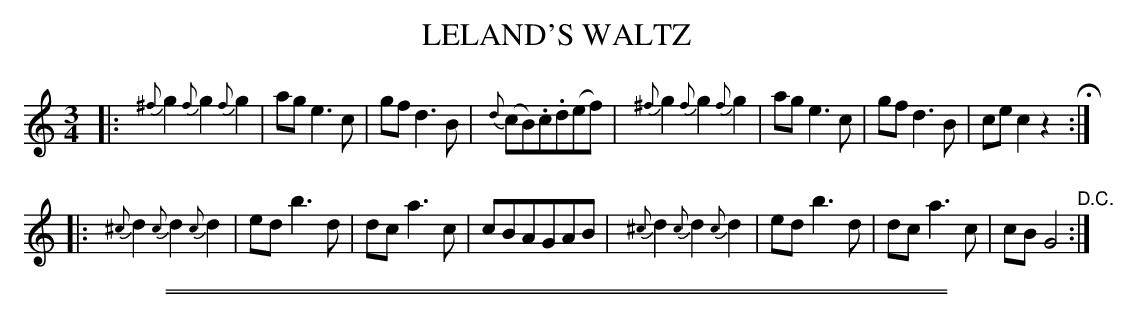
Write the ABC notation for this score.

X:1
T: LELAND'S WALTZ
M: 3/4
L: 1/8
K: C
|:\
{^f}g2{f}g2{f}g2 | age3c | gfd3B | {d}(cB).c.d(ef) |\
{^f}g2{f}g2{f}g2 | age3c | gfd3B | cec2z2 H:|
|:\
{^c}d2{c}d2{c}d2 | edb3d | dca3c | cBAGAB |\
{^c}d2{c}d2{c}d2 | edb3d | dca3c | cBG4 "^D.C.":|
